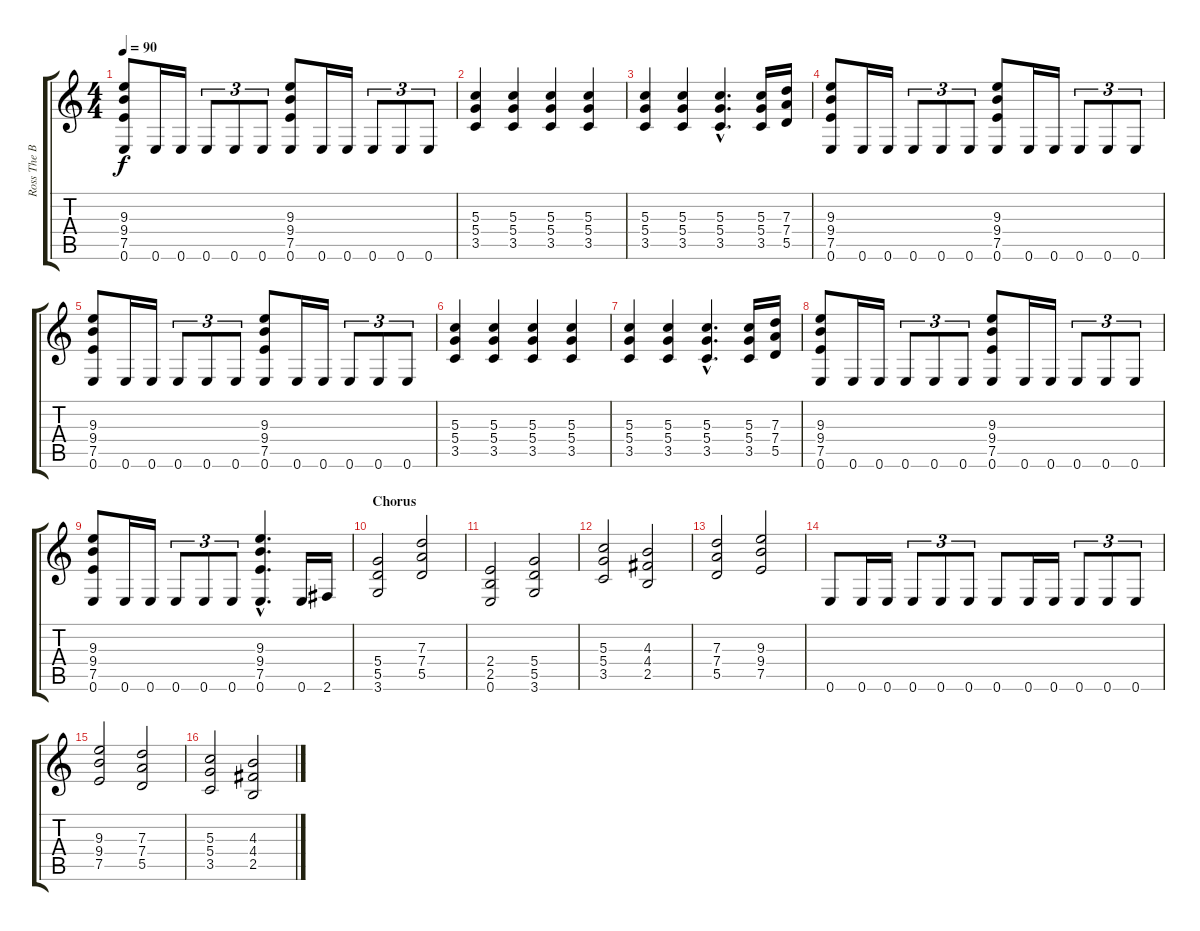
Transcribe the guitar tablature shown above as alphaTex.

\track ("Ross The Boss-Lead" "Ross The B") {instrument distortionguitar}
\staff {score tabs}
\tuning (E4 B3 G3 D3 A2 E2) {hide}
\ts (4 4)
\tempo 90
\clef g2
\ks c
(9.3 9.4 7.5 0.6).8{dy f} 0.6.16 0.6.16 0.6.8{tu (3 2)} 0.6.8{tu (3 2)} 0.6.8{tu (3 2)} (9.3 9.4 7.5 0.6).8 0.6.16 0.6.16 0.6.8{tu (3 2)} 0.6.8{tu (3 2)} 0.6.8{tu (3 2)} |
(5.3 5.4 3.5).4 (5.3 5.4 3.5).4 (5.3 5.4 3.5).4 (5.3 5.4 3.5).4 |
(5.3 5.4 3.5).4 (5.3 5.4 3.5).4 (5.3{hac} 5.4{hac} 3.5{hac}).4{d} (5.3 5.4 3.5).16 (7.3 7.4 5.5).16 |
(9.3 9.4 7.5 0.6).8 0.6.16 0.6.16 0.6.8{tu (3 2)} 0.6.8{tu (3 2)} 0.6.8{tu (3 2)} (9.3 9.4 7.5 0.6).8 0.6.16 0.6.16 0.6.8{tu (3 2)} 0.6.8{tu (3 2)} 0.6.8{tu (3 2)} |
(9.3 9.4 7.5 0.6).8 0.6.16 0.6.16 0.6.8{tu (3 2)} 0.6.8{tu (3 2)} 0.6.8{tu (3 2)} (9.3 9.4 7.5 0.6).8 0.6.16 0.6.16 0.6.8{tu (3 2)} 0.6.8{tu (3 2)} 0.6.8{tu (3 2)} |
(5.3 5.4 3.5).4 (5.3 5.4 3.5).4 (5.3 5.4 3.5).4 (5.3 5.4 3.5).4 |
(5.3 5.4 3.5).4 (5.3 5.4 3.5).4 (5.3{hac} 5.4{hac} 3.5{hac}).4{d} (5.3 5.4 3.5).16 (7.3 7.4 5.5).16 |
(9.3 9.4 7.5 0.6).8 0.6.16 0.6.16 0.6.8{tu (3 2)} 0.6.8{tu (3 2)} 0.6.8{tu (3 2)} (9.3 9.4 7.5 0.6).8 0.6.16 0.6.16 0.6.8{tu (3 2)} 0.6.8{tu (3 2)} 0.6.8{tu (3 2)} |
(9.3 9.4 7.5 0.6).8 0.6.16 0.6.16 0.6.8{tu (3 2)} 0.6.8{tu (3 2)} 0.6.8{tu (3 2)} (9.3{hac} 9.4{hac} 7.5{hac} 0.6{hac}).4{d} 0.6.16 2.6.16 |
\section ("" "Chorus")
(5.4 5.5 3.6).2 (7.3 7.4 5.5).2 |
(2.4 2.5 0.6).2 (5.4 5.5 3.6).2 |
(5.3 5.4 3.5).2 (4.3 4.4 2.5).2 |
(7.3 7.4 5.5).2 (9.3 9.4 7.5).2 |
0.6.8 0.6.16 0.6.16 0.6.8{tu (3 2)} 0.6.8{tu (3 2)} 0.6.8{tu (3 2)} 0.6.8 0.6.16 0.6.16 0.6.8{tu (3 2)} 0.6.8{tu (3 2)} 0.6.8{tu (3 2)} |
(9.3 9.4 7.5).2 (7.3 7.4 5.5).2 |
(5.3 5.4 3.5).2 (4.3 4.4 2.5).2
